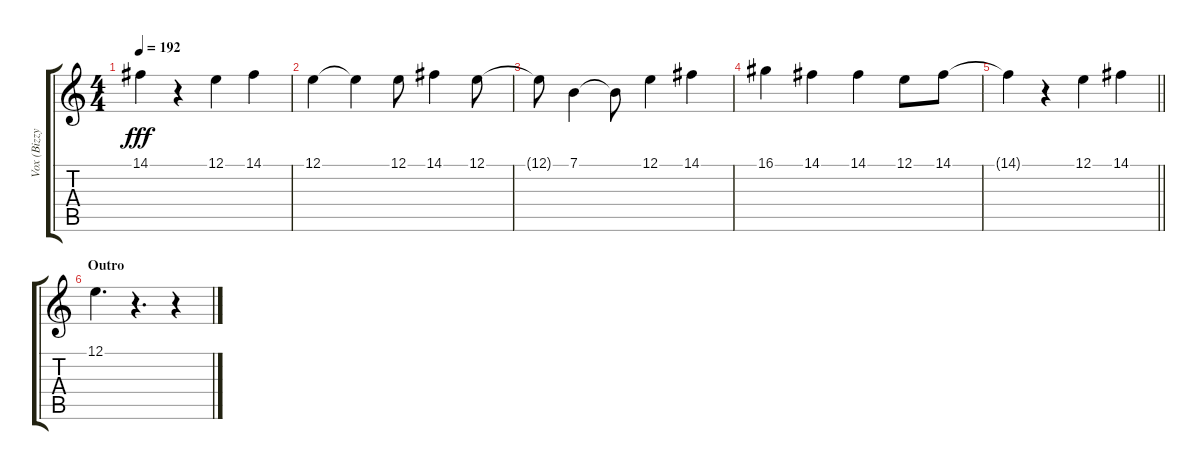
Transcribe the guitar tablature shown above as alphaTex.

\track ("Vox (Bizzy D)" "Vox (Bizzy") {instrument lead2sawtooth}
\staff {score tabs}
\tuning (E4 B3 G3 D3 A2 E2) {hide}
\ts (4 4)
\tempo 192
\clef g2
\ks c
14.1.4{dy fff} r.4 12.1.4 14.1.4 |
12.1.4 12.1{t}.4 12.1.8 14.1.4 12.1.8 |
12.1{t}.8 7.1.4 7.1{t}.8 12.1.4 14.1.4 |
16.1.4 14.1.4 14.1.4 12.1.8 14.1.8 |
\barLineRight lightlight
14.1{t}.4 r.4 12.1.4 14.1.4 |
\section ("" "Outro")
12.1.4{d} r.4{d} r.4
